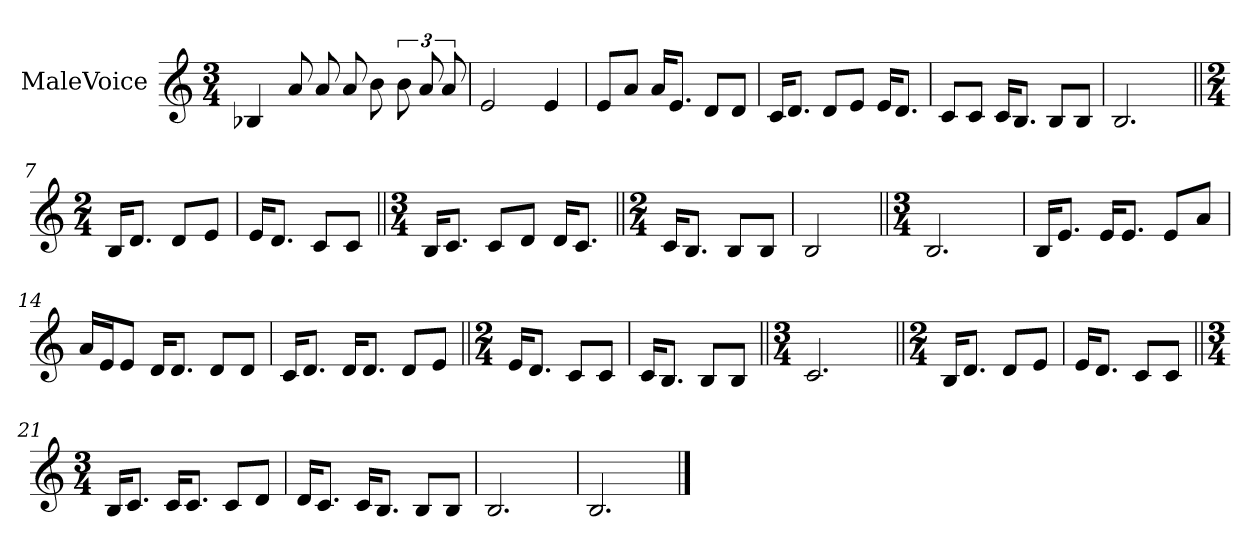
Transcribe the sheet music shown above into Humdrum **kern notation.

**kern
*part1
*staff1
*I"MaleVoice
*clefG2
*M3/4
*MM60
=
4B-X
8a
8a
8a
8b
12b
12a
12a
=2
2e
4e
=3
8e/L
8a/J
16a/KL
8.e/J
8d/L
8d/J
=4
16c/KL
8.d/J
8d/L
8e/J
16e/KL
8.d/J
=5
8c/L
8c/J
16c/KL
8.B/J
8B/L
8B/J
=6
2.B
=7||
*M2/4
16B/KL
8.d/J
8d/L
8e/J
=8
16e/KL
8.d/J
8c/L
8c/J
=9||
*M3/4
16B/KL
8.c/J
8c/L
8d/J
16d/KL
8.c/J
=10||
*M2/4
16c/KL
8.B/J
8B/L
8B/J
=11
2B
=12||
*M3/4
2.B
=13
16B/KL
8.e/J
16e/KL
8.e/J
8e/L
8a/J
=14
16a/LL
16e/J
8e/J
16d/KL
8.d/J
8d/L
8d/J
=15
16c/KL
8.d/J
16d/KL
8.d/J
8d/L
8e/J
=16||
*M2/4
16e/KL
8.d/J
8c/L
8c/J
=17
16c/KL
8.B/J
8B/L
8B/J
=18||
*M3/4
2.c
=19||
*M2/4
16B/KL
8.d/J
8d/L
8e/J
=20
16e/KL
8.d/J
8c/L
8c/J
=21||
*M3/4
16B/KL
8.c/J
16c/KL
8.c/J
8c/L
8d/J
=22
16d/KL
8.c/J
16c/KL
8.B/J
8B/L
8B/J
=23
2.B
=24
2.B
==
*-
